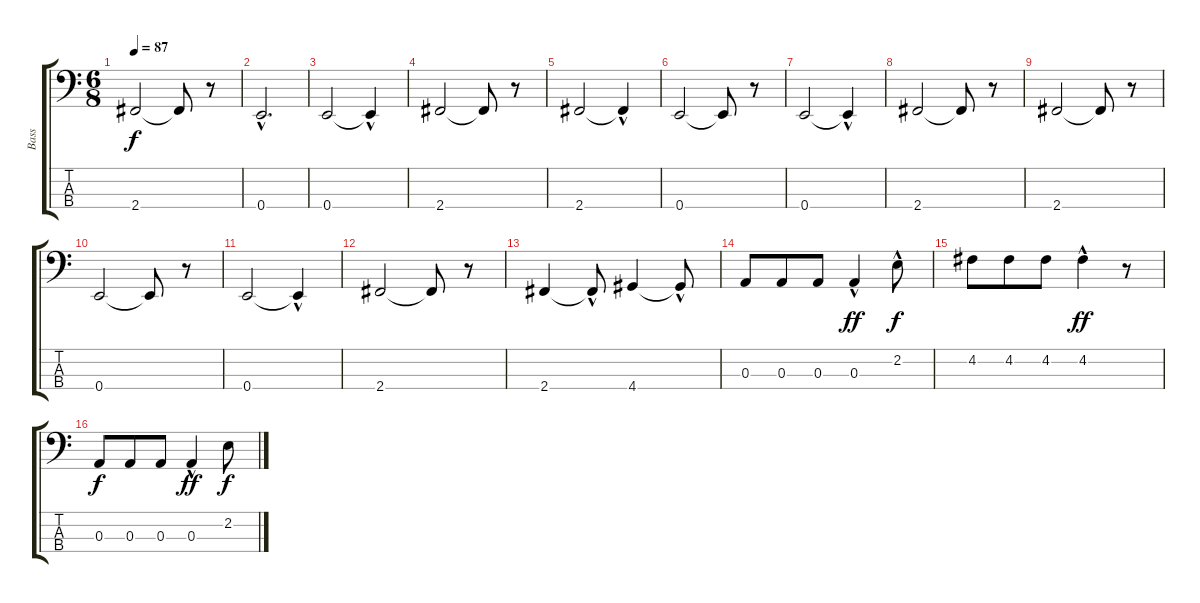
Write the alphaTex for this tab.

\track ("Bass" "Bass") {instrument fretlessbass}
\staff {score tabs}
\tuning (G2 D2 A1 E1) {hide}
\ts (6 8)
\tempo 87
\clef f4
\ks c
2.4{t}.2{dy f} 2.4{t}.8 r.8 |
0.4{hac}.2{d} |
0.4.2 0.4{hac t}.4 |
2.4.2 2.4{t}.8 r.8 |
2.4.2 2.4{hac t}.4 |
0.4.2 0.4{t}.8 r.8 |
0.4.2 0.4{hac t}.4 |
2.4.2 2.4{t}.8 r.8 |
2.4.2 2.4{t}.8 r.8 |
0.4.2 0.4{t}.8 r.8 |
0.4.2 0.4{hac t}.4 |
2.4.2 2.4{t}.8 r.8 |
2.4.4 2.4{hac t}.8 4.4.4 4.4{hac t}.8 |
0.3.8 0.3.8 0.3.8 0.3{hac}.4{dy ff} 2.2{hac}.8{dy f} |
4.2.8 4.2.8 4.2.8 4.2{hac}.4{dy ff} r.8 |
0.3.8{dy f} 0.3.8 0.3.8 0.3{hac}.4{dy ff} 2.2.8{dy f}
